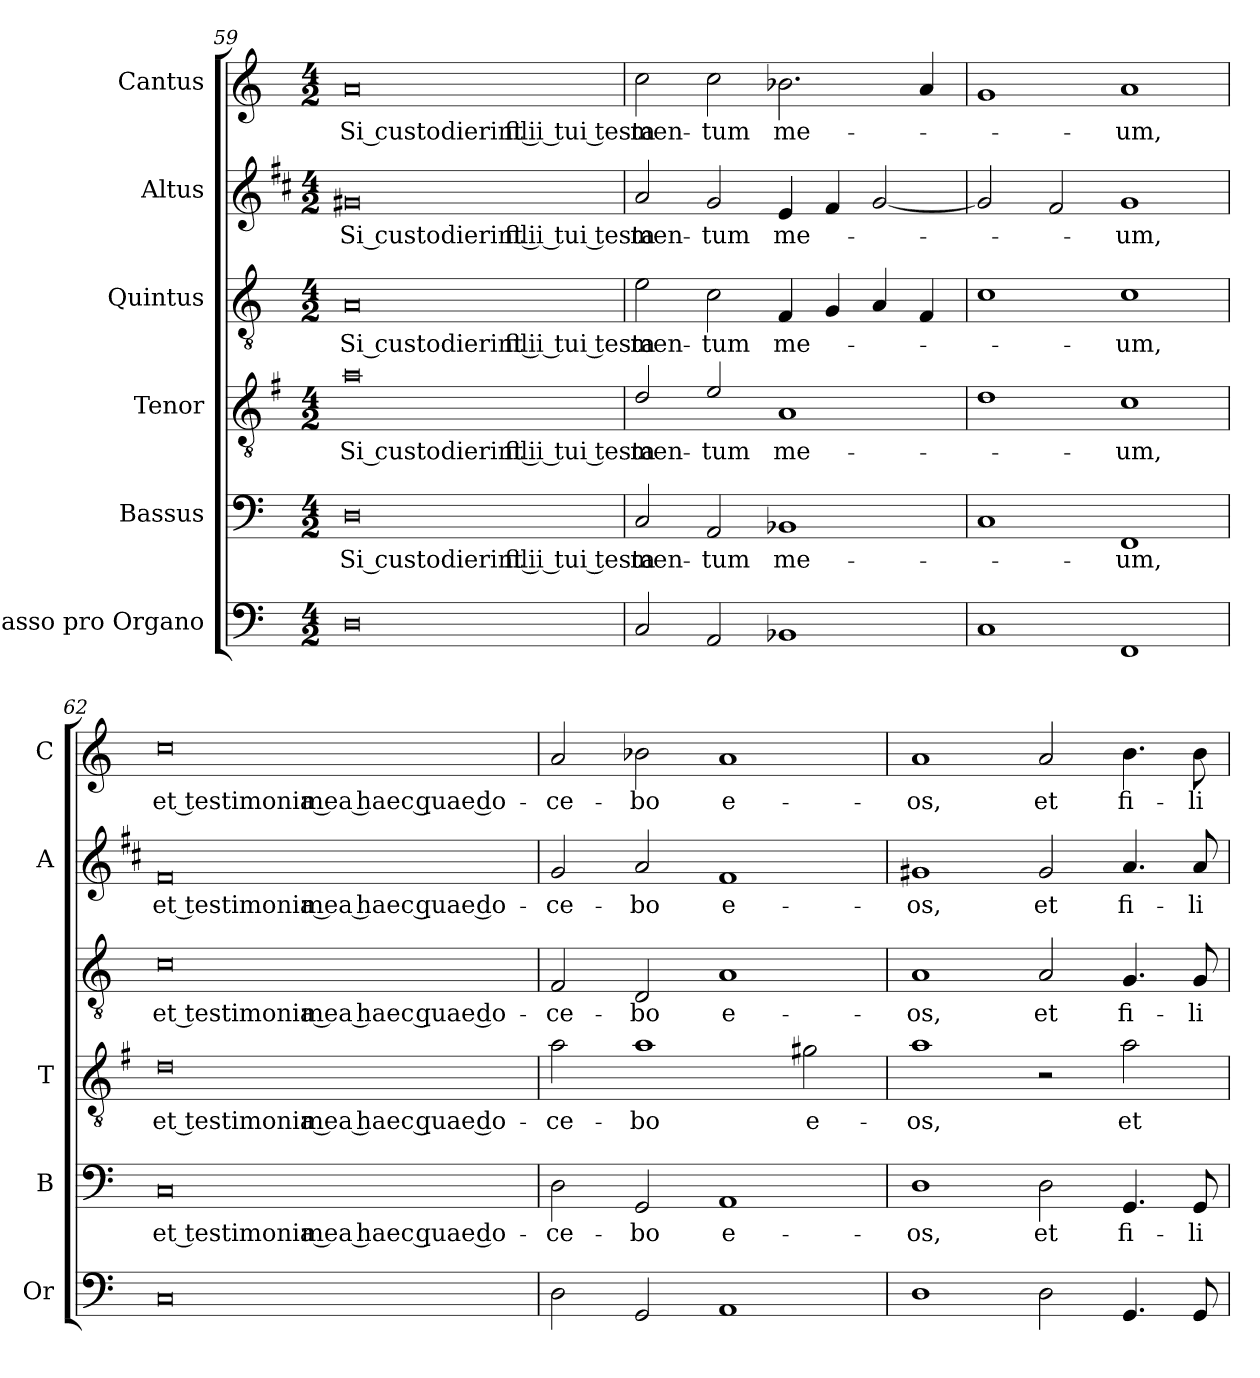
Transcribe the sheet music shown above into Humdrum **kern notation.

**kern	**kern	**text	**kern	**text	**kern	**text	**kern	**text	**kern	**text
*part6	*part5	*part5	*part4	*part4	*part3	*part3	*part2	*part2	*part1	*part1
*staff6	*staff5	*staff5	*staff4	*staff4	*staff3	*staff3	*staff2	*staff2	*staff1	*staff1
*I"Basso pro Organo	*I"Bassus	*	*I"Tenor	*	*I"Quintus	*	*I"Altus	*	*I"Cantus	*
*I'Or	*I'B	*	*I'T	*	*	*	*I'A	*	*I'C	*
*clefF4	*clefF4	*	*clefGv2	*	*clefGv2	*	*clefG2	*	*clefG2	*
*	*	*	*ITrd4c7	*	*	*	*ITrd1c2	*	*	*
*k[]	*k[]	*	*k[]	*	*k[]	*	*k[]	*	*k[]	*
*C:	*C:	*	*C:	*	*C:	*	*C:	*	*C:	*
*M4/2	*M4/2	*	*M4/2	*	*M4/2	*	*M4/2	*	*M4/2	*
=59	=59	=59	=59	=59	=59	=59	=59	=59	=59	=59
!	!	!LO:LY:b	!	!LO:LY:b	!	!LO:LY:b	!	!LO:LY:b	!	!LO:LY:b
0D	0D	Si custodierint filii tui testa-	0d	Si custodierint filii tui testa-	0A	Si custodierint filii tui testa-	0f#X	Si custodierint filii tui testa-	0a	Si custodierint filii tui testa-
=60	=60	=60	=60	=60	=60	=60	=60	=60	=60	=60
!	!	!LO:LY:b	!	!LO:LY:b	!	!LO:LY:b	!	!LO:LY:b	!	!LO:LY:b
2C/	2C/	-men-	2G/	-men-	2e\	-men-	2g/	-men-	2cc\	-men-
!	!	!LO:LY:b	!	!LO:LY:b	!	!LO:LY:b	!	!LO:LY:b	!	!LO:LY:b
2AA/	2AA/	-tum	2A/	-tum	2c\	-tum	2f/	-tum	2cc\	-tum
!	!	!LO:LY:b	!	!LO:LY:b	!	!LO:LY:b	!	!LO:LY:b	!	!LO:LY:b
1BB-X	1BB-X	me-	1D	me-	4F/	me-	4d/	me-	2.b-X\	me-
.	.	.	.	.	4G/	.	4e/	.	.	.
.	.	.	.	.	4A/	.	[2f/	.	.	.
.	.	.	.	.	4F/	.	.	.	4a/	.
!!LO:LB:g=z
=61	=61	=61	=61	=61	=61	=61	=61	=61	=61	=61
1C	1C	.	1G	.	1c	.	2f/]	.	1g	.
.	.	.	.	.	.	.	2e/	.	.	.
!	!	!LO:LY:b	!	!LO:LY:b	!	!LO:LY:b	!	!LO:LY:b	!	!LO:LY:b
1FF	1FF	-um,	1F	-um,	1c	-um,	1f	-um,	1a	-um,
=62	=62	=62	=62	=62	=62	=62	=62	=62	=62	=62
!	!	!LO:LY:b	!	!LO:LY:b	!	!LO:LY:b	!	!LO:LY:b	!	!LO:LY:b
0C	0C	et testimonia mea haec quae do-	0G	et testimonia mea haec quae do-	0c	et testimonia mea haec quae do-	0e	et testimonia mea haec quae do-	0cc	et testimonia mea haec quae do-
=63	=63	=63	=63	=63	=63	=63	=63	=63	=63	=63
!	!	!LO:LY:b	!	!LO:LY:b	!	!LO:LY:b	!	!LO:LY:b	!	!LO:LY:b
2D\	2D\	-ce-	2d\	-ce-	2F/	-ce-	2f/	-ce-	2a/	-ce-
!	!	!LO:LY:b	!	!LO:LY:b	!	!LO:LY:b	!	!LO:LY:b	!	!LO:LY:b
2GG/	2GG/	-bo	1d	-bo	2D/	-bo	2g/	-bo	2b-X\	-bo
!	!	!LO:LY:b	!	!	!	!LO:LY:b	!	!LO:LY:b	!	!LO:LY:b
1AA	1AA	e-	.	.	1A	e-	1e	e-	1a	e-
!	!	!	!	!LO:LY:b	!	!	!	!	!	!
.	.	.	2c#X\	e-	.	.	.	.	.	.
=64	=64	=64	=64	=64	=64	=64	=64	=64	=64	=64
!	!	!LO:LY:b	!	!LO:LY:b	!	!LO:LY:b	!	!LO:LY:b	!	!LO:LY:b
1D	1D	-os,	1d	-os,	1A	-os,	1f#X	-os,	1a	-os,
!	!	!LO:LY:b	!	!	!	!LO:LY:b	!	!LO:LY:b	!	!LO:LY:b
2D\	2D\	et	2r	.	2A/	et	2f#/	et	2a/	et
!	!	!LO:LY:b	!	!LO:LY:b	!	!LO:LY:b	!	!LO:LY:b	!	!LO:LY:b
4.GG/	4.GG/	fi-	2d\	et	4.G/	fi-	4.g/	fi-	4.b\	fi-
!	!	!LO:LY:b	!	!	!	!LO:LY:b	!	!LO:LY:b	!	!LO:LY:b
8GG/	8GG/	-li-	.	.	8G/	-li-	8g/	-li-	8b\	-li-
=	=	=	=	=	=	=	=	=	=	=
*-	*-	*-	*-	*-	*-	*-	*-	*-	*-	*-
